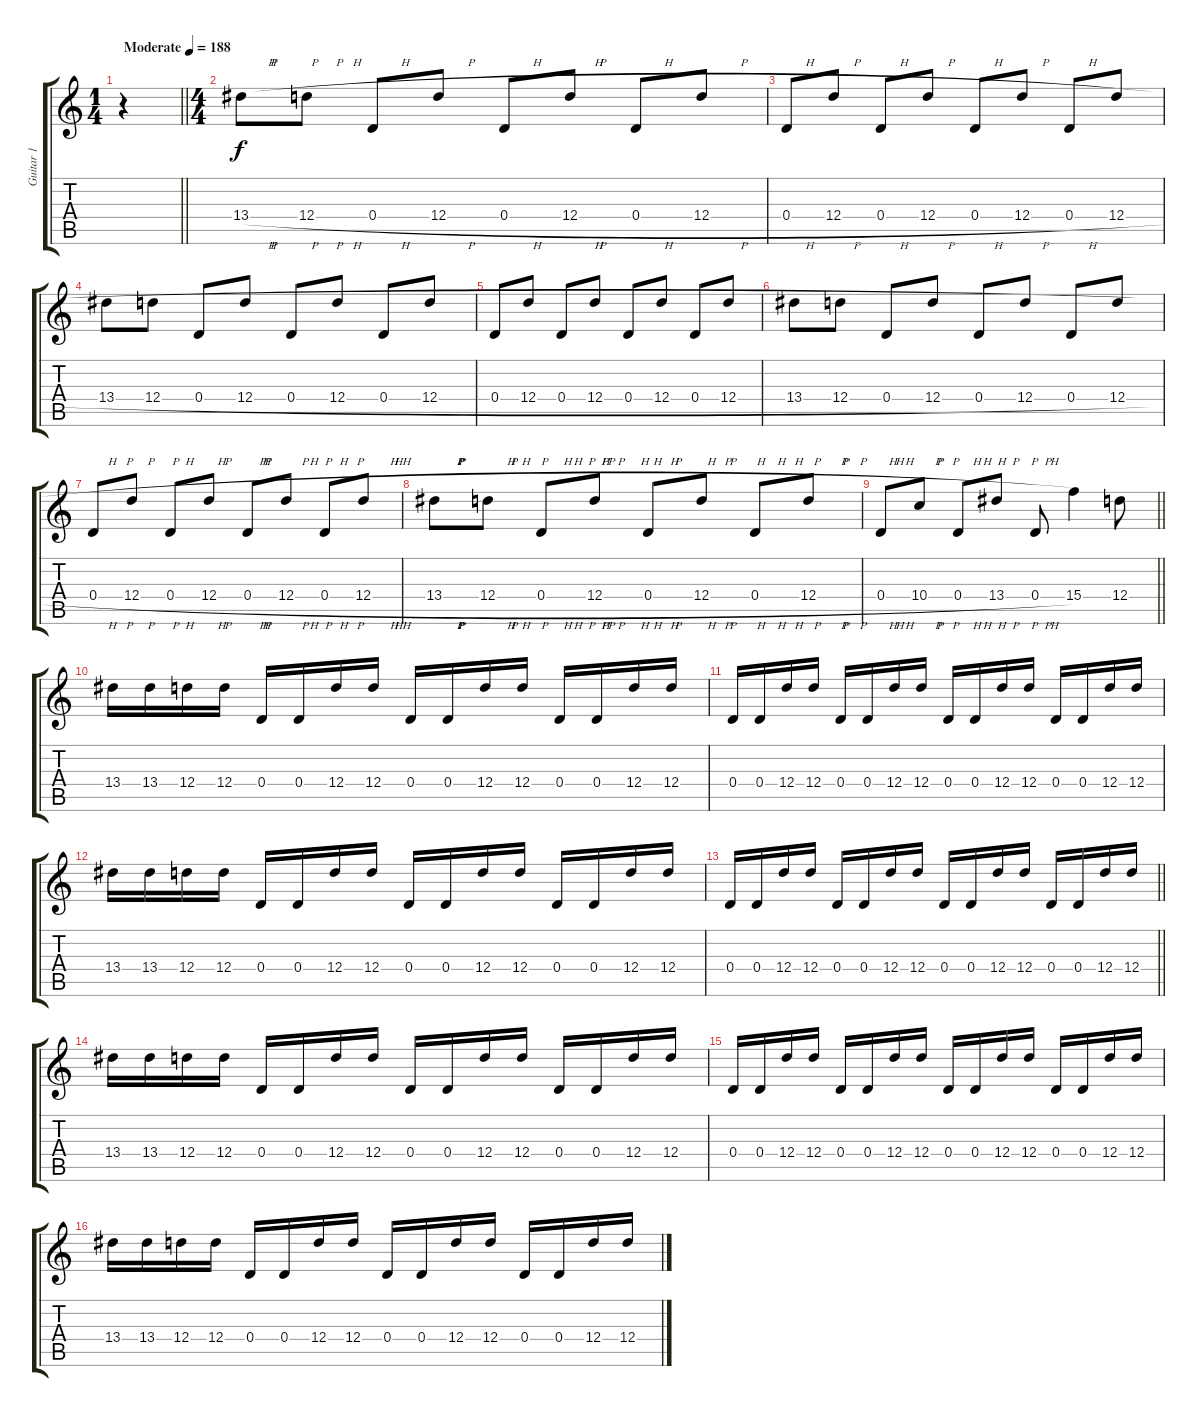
\track ("Guitar 1" "Guitar 1") {instrument distortionguitar}
\staff {score tabs}
\tuning (E4 B3 G3 D3 A2 D2) {hide}
\ts (1 4)
\tempo (188 "Moderate")
\clef g2
\barLineRight lightlight
\ks c
r.4{dy f instrument distortionguitar} |
\ts (4 4)
13.4{h}.8 12.4{h}.8 0.4{h}.8 12.4{h}.8 0.4{h}.8 12.4{h}.8 0.4{h}.8 12.4{h}.8 |
0.4{h}.8 12.4{h}.8 0.4{h}.8 12.4{h}.8 0.4{h}.8 12.4{h}.8 0.4{h}.8 12.4{h}.8 |
13.4{h}.8 12.4{h}.8 0.4{h}.8 12.4{h}.8 0.4{h}.8 12.4{h}.8 0.4{h}.8 12.4{h}.8 |
0.4{h}.8 12.4{h}.8 0.4{h}.8 12.4{h}.8 0.4{h}.8 12.4{h}.8 0.4{h}.8 12.4{h}.8 |
13.4{h}.8 12.4{h}.8 0.4{h}.8 12.4{h}.8 0.4{h}.8 12.4{h}.8 0.4{h}.8 12.4{h}.8 |
0.4{h}.8 12.4{h}.8 0.4{h}.8 12.4{h}.8 0.4{h}.8 12.4{h}.8 0.4{h}.8 12.4{h}.8 |
13.4{h}.8 12.4{h}.8 0.4{h}.8 12.4{h}.8 0.4{h}.8 12.4{h}.8 0.4{h}.8 12.4{h}.8 |
\barLineRight lightlight
0.4{h}.8 10.4{h}.8 0.4{h}.8 13.4{h}.8 0.4{h}.8 15.4.4 12.4.8 |
\section ("" "")
13.4.16 13.4.16 12.4.16 12.4.16 0.4.16 0.4.16 12.4.16 12.4.16 0.4.16 0.4.16 12.4.16 12.4.16 0.4.16 0.4.16 12.4.16 12.4.16 |
0.4.16 0.4.16 12.4.16 12.4.16 0.4.16 0.4.16 12.4.16 12.4.16 0.4.16 0.4.16 12.4.16 12.4.16 0.4.16 0.4.16 12.4.16 12.4.16 |
13.4.16 13.4.16 12.4.16 12.4.16 0.4.16 0.4.16 12.4.16 12.4.16 0.4.16 0.4.16 12.4.16 12.4.16 0.4.16 0.4.16 12.4.16 12.4.16 |
\barLineRight lightlight
0.4.16 0.4.16 12.4.16 12.4.16 0.4.16 0.4.16 12.4.16 12.4.16 0.4.16 0.4.16 12.4.16 12.4.16 0.4.16 0.4.16 12.4.16 12.4.16 |
13.4.16 13.4.16 12.4.16 12.4.16 0.4.16 0.4.16 12.4.16 12.4.16 0.4.16 0.4.16 12.4.16 12.4.16 0.4.16 0.4.16 12.4.16 12.4.16 |
0.4.16 0.4.16 12.4.16 12.4.16 0.4.16 0.4.16 12.4.16 12.4.16 0.4.16 0.4.16 12.4.16 12.4.16 0.4.16 0.4.16 12.4.16 12.4.16 |
13.4.16 13.4.16 12.4.16 12.4.16 0.4.16 0.4.16 12.4.16 12.4.16 0.4.16 0.4.16 12.4.16 12.4.16 0.4.16 0.4.16 12.4.16 12.4.16
